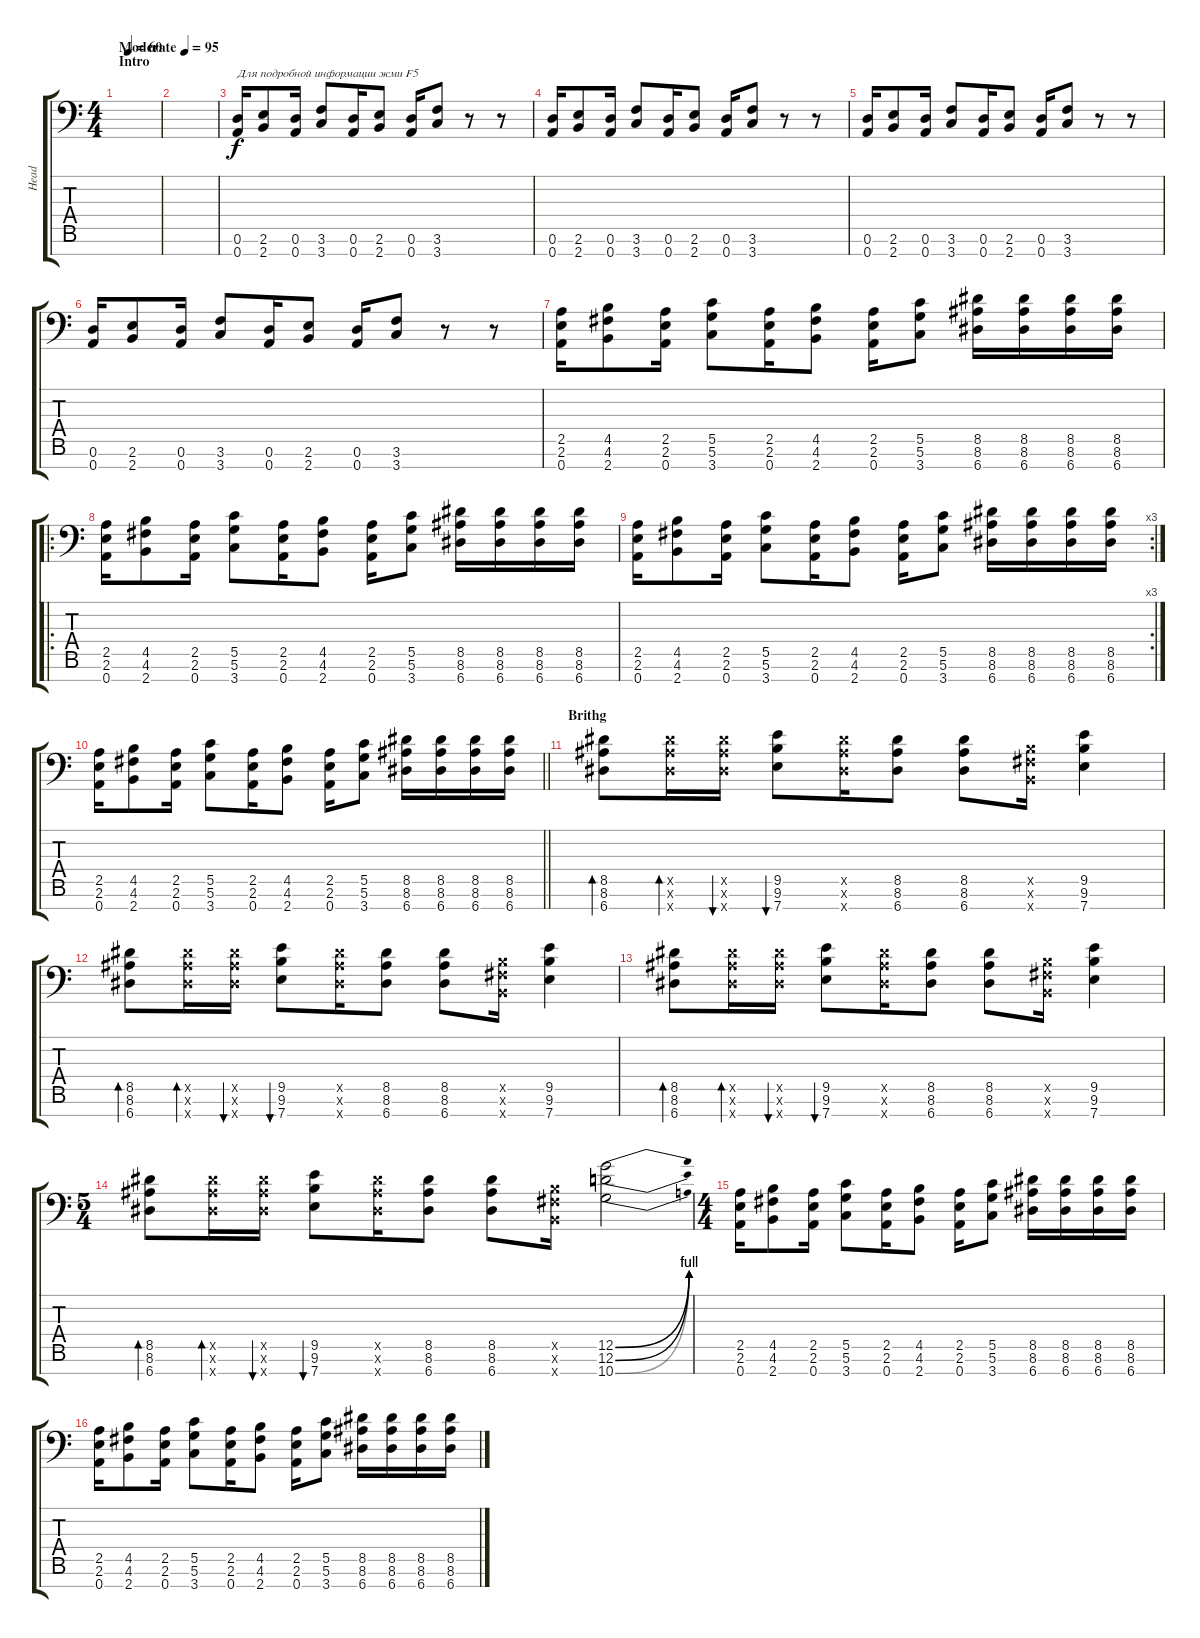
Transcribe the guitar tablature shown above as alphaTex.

\track ("Head" "Head") {instrument distortionguitar}
\staff {score tabs}
\tuning (D4 A3 F3 C3 G2 D2 A1) {hide}
\ts (4 4)
\section ("" "Intro")
\tempo (95 "Moderate")
\tempo 40
\tempo (60 0.25)
\tempo (95 "Moderate")
\clef f4
\ks c
|
|
(0.6 0.7).16{txt "Для подробной информации жми F5"} (2.6 2.7).8 (0.6 0.7).16 (3.6 3.7).8 (0.6 0.7).16 (2.6 2.7).8 (0.6 0.7).16 (3.6 3.7).8 r.8 r.8 |
(0.6 0.7).16 (2.6 2.7).8 (0.6 0.7).16 (3.6 3.7).8 (0.6 0.7).16 (2.6 2.7).8 (0.6 0.7).16 (3.6 3.7).8 r.8 r.8 |
(0.6 0.7).16 (2.6 2.7).8 (0.6 0.7).16 (3.6 3.7).8 (0.6 0.7).16 (2.6 2.7).8 (0.6 0.7).16 (3.6 3.7).8 r.8 r.8 |
(0.6 0.7).16 (2.6 2.7).8 (0.6 0.7).16 (3.6 3.7).8 (0.6 0.7).16 (2.6 2.7).8 (0.6 0.7).16 (3.6 3.7).8 r.8 r.8 |
(2.5 2.6 0.7).16 (4.5 4.6 2.7).8 (2.5 2.6 0.7).16 (5.5 5.6 3.7).8 (2.5 2.6 0.7).16 (4.5 4.6 2.7).8 (2.5 2.6 0.7).16 (5.5 5.6 3.7).8 (8.5 8.6 6.7).16 (8.5 8.6 6.7).16 (8.5 8.6 6.7).16 (8.5 8.6 6.7).16 |
\ro
(2.5 2.6 0.7).16 (4.5 4.6 2.7).8 (2.5 2.6 0.7).16 (5.5 5.6 3.7).8 (2.5 2.6 0.7).16 (4.5 4.6 2.7).8 (2.5 2.6 0.7).16 (5.5 5.6 3.7).8 (8.5 8.6 6.7).16 (8.5 8.6 6.7).16 (8.5 8.6 6.7).16 (8.5 8.6 6.7).16 |
\rc 3
(2.5 2.6 0.7).16 (4.5 4.6 2.7).8 (2.5 2.6 0.7).16 (5.5 5.6 3.7).8 (2.5 2.6 0.7).16 (4.5 4.6 2.7).8 (2.5 2.6 0.7).16 (5.5 5.6 3.7).8 (8.5 8.6 6.7).16 (8.5 8.6 6.7).16 (8.5 8.6 6.7).16 (8.5 8.6 6.7).16 |
\barLineRight lightlight
(2.5 2.6 0.7).16 (4.5 4.6 2.7).8 (2.5 2.6 0.7).16 (5.5 5.6 3.7).8 (2.5 2.6 0.7).16 (4.5 4.6 2.7).8 (2.5 2.6 0.7).16 (5.5 5.6 3.7).8 (8.5 8.6 6.7).16 (8.5 8.6 6.7).16 (8.5 8.6 6.7).16 (8.5 8.6 6.7).16 |
\section ("" "Brithg")
(8.5 8.6 6.7).8{bd 60} (8.5{x} 8.6{x} 6.7{x}).16{bd 60} (8.5{x} 8.6{x} 6.7{x}).16{bu 60} (9.5 9.6 7.7).8{bu 60} (8.5{x} 8.6{x} 6.7{x}).16 (8.5 8.6 6.7).8 (8.5 8.6 6.7).8 (4.5{x} 4.6{x} 2.7{x}).16 (9.5 9.6 7.7).4 |
(8.5 8.6 6.7).8{bd 60} (8.5{x} 8.6{x} 6.7{x}).16{bd 60} (8.5{x} 8.6{x} 6.7{x}).16{bu 60} (9.5 9.6 7.7).8{bu 60} (8.5{x} 8.6{x} 6.7{x}).16 (8.5 8.6 6.7).8 (8.5 8.6 6.7).8 (4.5{x} 4.6{x} 2.7{x}).16 (9.5 9.6 7.7).4 |
(8.5 8.6 6.7).8{bd 60} (8.5{x} 8.6{x} 6.7{x}).16{bd 60} (8.5{x} 8.6{x} 6.7{x}).16{bu 60} (9.5 9.6 7.7).8{bu 60} (8.5{x} 8.6{x} 6.7{x}).16 (8.5 8.6 6.7).8 (8.5 8.6 6.7).8 (4.5{x} 4.6{x} 2.7{x}).16 (9.5 9.6 7.7).4 |
\ts (5 4)
(8.5 8.6 6.7).8{bd 60} (8.5{x} 8.6{x} 6.7{x}).16{bd 60} (8.5{x} 8.6{x} 6.7{x}).16{bu 60} (9.5 9.6 7.7).8{bu 60} (8.5{x} 8.6{x} 6.7{x}).16 (8.5 8.6 6.7).8 (8.5 8.6 6.7).8 (4.5{x} 4.6{x} 2.7{x}).16 (12.5{be (bend 0 0 60 4)} 12.6{be (bend 0 0 60 4)} 10.7{be (bend 0 0 60 4)}).2 |
\ts (4 4)
(2.5 2.6 0.7).16 (4.5 4.6 2.7).8 (2.5 2.6 0.7).16 (5.5 5.6 3.7).8 (2.5 2.6 0.7).16 (4.5 4.6 2.7).8 (2.5 2.6 0.7).16 (5.5 5.6 3.7).8 (8.5 8.6 6.7).16 (8.5 8.6 6.7).16 (8.5 8.6 6.7).16 (8.5 8.6 6.7).16 |
(2.5 2.6 0.7).16 (4.5 4.6 2.7).8 (2.5 2.6 0.7).16 (5.5 5.6 3.7).8 (2.5 2.6 0.7).16 (4.5 4.6 2.7).8 (2.5 2.6 0.7).16 (5.5 5.6 3.7).8 (8.5 8.6 6.7).16 (8.5 8.6 6.7).16 (8.5 8.6 6.7).16 (8.5 8.6 6.7).16
